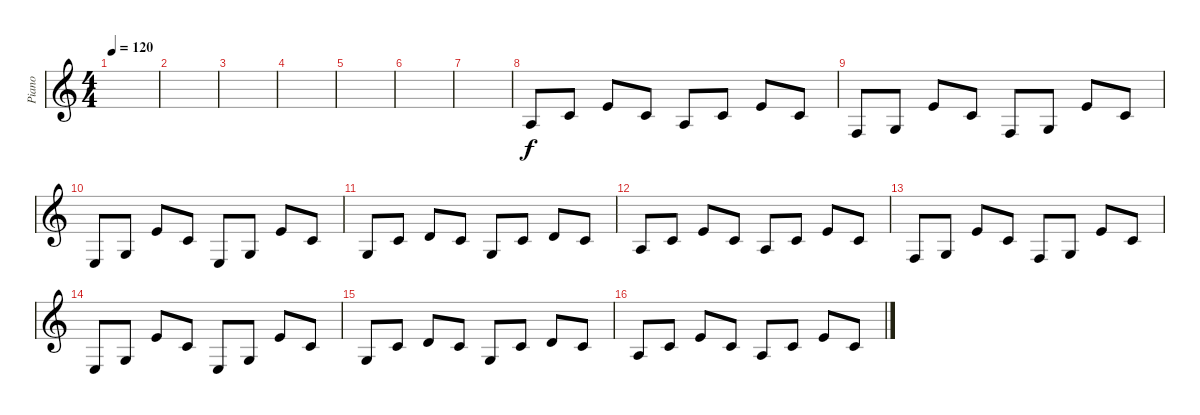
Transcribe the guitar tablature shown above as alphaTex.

\track ("Piano" "Piano") {instrument acousticgrandpiano}
\staff {score}
\tuning (E4 C4 G3 C3 G2 C2) {hide}
\ts (4 4)
\tempo 120
\clef g2
\ks c
|
|
|
|
|
|
|
2.3.8 0.2.8 0.1.8 0.2.8 2.3.8 0.2.8 0.1.8 0.2.8 |
5.4.8 0.3.8 0.1.8 0.2.8 5.4.8 0.3.8 0.1.8 0.2.8 |
4.4.8 0.3.8 0.1.8 0.2.8 4.4.8 0.3.8 0.1.8 0.2.8 |
7.4.8 0.2.8 7.3.8 0.2.8 7.4.8 0.2.8 7.3.8 0.2.8 |
2.3.8 0.2.8 0.1.8 0.2.8 2.3.8 0.2.8 0.1.8 0.2.8 |
5.4.8 0.3.8 0.1.8 0.2.8 5.4.8 0.3.8 0.1.8 0.2.8 |
4.4.8 0.3.8 0.1.8 0.2.8 4.4.8 0.3.8 0.1.8 0.2.8 |
7.4.8 0.2.8 7.3.8 0.2.8 7.4.8 0.2.8 7.3.8 0.2.8 |
2.3.8 0.2.8 0.1.8 0.2.8 2.3.8 0.2.8 0.1.8 0.2.8
